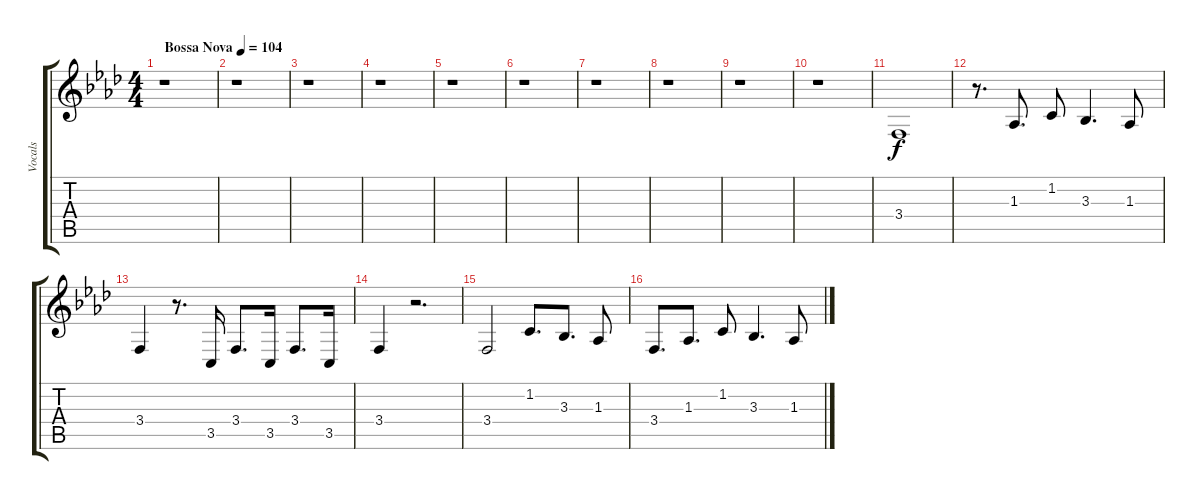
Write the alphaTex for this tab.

\track ("Vocals" "Vocals") {instrument lead6voice}
\staff {score tabs}
\tuning (E4 B3 G3 D3 A2 E2) {hide}
\ts (4 4)
\tempo (104 "Bossa Nova")
\clef g2
\ks ab
r.1{dy f instrument lead6voice} |
r.1 |
r.1 |
r.1 |
r.1 |
r.1 |
r.1 |
r.1 |
r.1 |
r.1 |
3.4.1 |
r.8{d} 1.3.8{d} 1.2.8 3.3.4{d} 1.3.8 |
3.4.4 r.8{d} 3.5.16 3.4.8{d} 3.5.16 3.4.8{d} 3.5.16 |
3.4.4 r.2{d} |
3.4.2 1.2.8{d} 3.3.8{d} 1.3.8 |
3.4.8{d} 1.3.8{d} 1.2.8 3.3.4{d} 1.3.8
